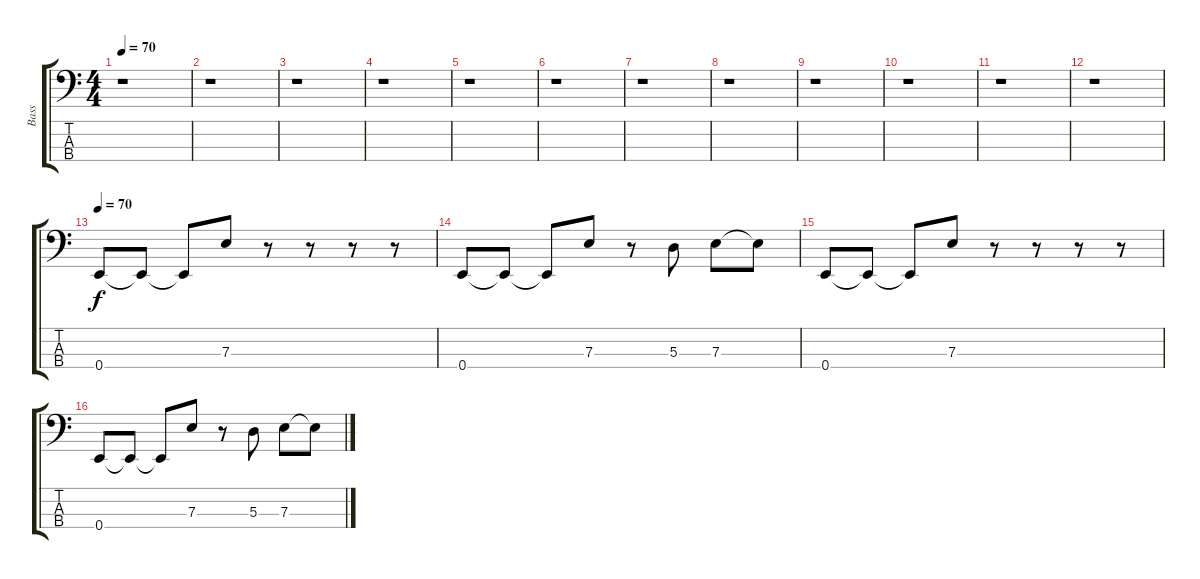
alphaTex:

\track ("Bass" "Bass") {instrument fretlessbass}
\staff {score tabs}
\tuning (G2 D2 A1 E1) {hide}
\ts (4 4)
\tempo 70
\clef f4
\ks c
r.1{dy f} |
r.1 |
r.1 |
r.1 |
r.1 |
r.1 |
r.1 |
r.1 |
r.1 |
r.1 |
r.1 |
r.1 |
\tempo 70
0.4.8{volume 16} 0.4{t}.8 0.4{t}.8 7.3.8 r.8 r.8 r.8 r.8 |
0.4.8 0.4{t}.8 0.4{t}.8 7.3.8 r.8 5.3.8 7.3.8 7.3{t}.8 |
0.4.8 0.4{t}.8 0.4{t}.8 7.3.8 r.8 r.8 r.8 r.8 |
0.4.8 0.4{t}.8 0.4{t}.8 7.3.8 r.8 5.3.8 7.3.8 7.3{t}.8
